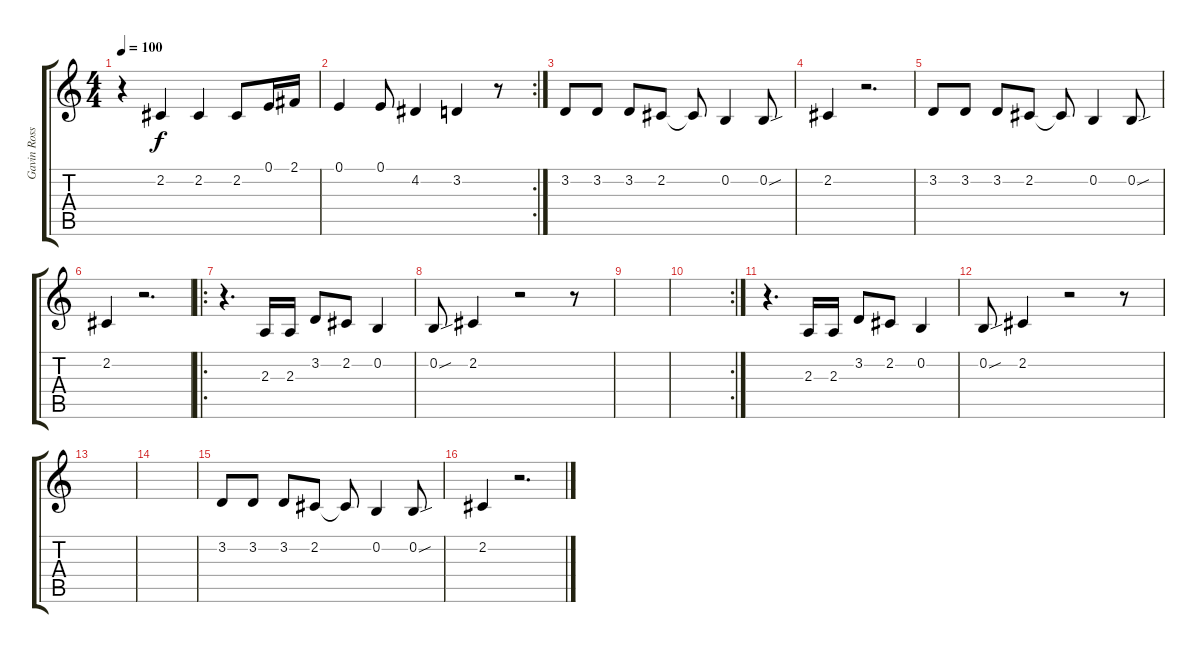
\track ("Gavin Rossdale - Vocals" "Gavin Ross") {instrument oboe}
\staff {score tabs}
\tuning (E4 B3 G3 D3 A2 E2) {hide}
\ts (4 4)
\tempo 100
\clef g2
\ks c
r.4{dy f} 2.2.4 2.2.4 2.2.8 0.1.16 2.1.16 |
\rc 2
0.1.4 0.1.8 4.2.4 3.2.4 r.8 |
3.2.8 3.2.8 3.2.8 2.2.8 2.2{t}.8 0.2.4 0.2{sou}.8 |
2.2.4 r.2{d} |
3.2.8 3.2.8 3.2.8 2.2.8 2.2{t}.8 0.2.4 0.2{sou}.8 |
2.2.4 r.2{d} |
\ro
r.4{d} 2.3.16 2.3.16 3.2.8 2.2.8 0.2.4 |
0.2{sou}.8 2.2.4 r.2 r.8 |
|
\rc 2
|
r.4{d} 2.3.16 2.3.16 3.2.8 2.2.8 0.2.4 |
0.2{sou}.8 2.2.4 r.2 r.8 |
|
|
3.2.8 3.2.8 3.2.8 2.2.8 2.2{t}.8 0.2.4 0.2{sou}.8 |
2.2.4 r.2{d}
